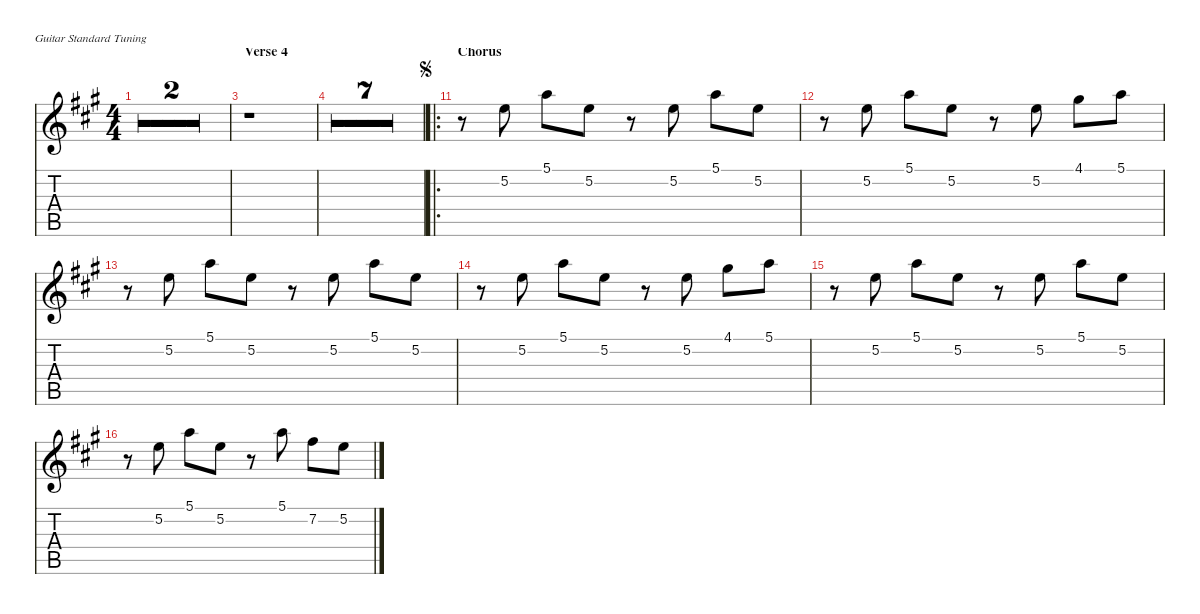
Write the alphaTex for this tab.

\defaultSystemsLayout 4
\hideDynamics
\bracketExtendMode nobrackets
\singleTrackTrackNamePolicy hidden
\multiTrackTrackNamePolicy hidden
\otherSystemsTrackNameOrientation horizontal
\track ("Lead Guitar 2" "E-Gt") {multiBarRest instrument electricguitarclean}
\staff {score tabs}
\tuning (E4 B3 G3 D3 A2 E2)
\ts (4 4)
\tempo 120
\clef g2
\ks a
r.1{dy mf beam Down} |
r.1{beam Down} |
\section ("" "Verse 4")
r.1{beam Down} |
r.1{beam Down} |
r.1{beam Down} |
r.1{beam Down} |
r.1{beam Down} |
r.1{beam Down} |
r.1{beam Down} |
r.1{beam Down} |
\ro
\section ("" "Chorus")
\jump segno
r.8{beam Down} 5.2{acc forcenatural}.8{dy f beam Down} 5.1{acc forcenatural}.8{beam Down} 5.2{acc forcenatural}.8{beam Down} r.8{beam Down} 5.2{acc forcenatural}.8{beam Down} 5.1{acc forcenatural}.8{beam Down} 5.2{acc forcenatural}.8{beam Down} |
r.8{beam Down} 5.2{acc forcenatural}.8{beam Down} 5.1{acc forcenatural}.8{beam Down} 5.2{acc forcenatural}.8{beam Down} r.8{beam Down} 5.2{acc forcenatural}.8{beam Down} 4.1{acc #}.8{beam Down} 5.1{acc forcenatural}.8{beam Down} |
r.8{beam Down} 5.2{acc forcenatural}.8{beam Down} 5.1{acc forcenatural}.8{beam Down} 5.2{acc forcenatural}.8{beam Down} r.8{beam Down} 5.2{acc forcenatural}.8{beam Down} 5.1{acc forcenatural}.8{beam Down} 5.2{acc forcenatural}.8{beam Down} |
r.8{beam Down} 5.2{acc forcenatural}.8{beam Down} 5.1{acc forcenatural}.8{beam Down} 5.2{acc forcenatural}.8{beam Down} r.8{beam Down} 5.2{acc forcenatural}.8{beam Down} 4.1{acc #}.8{beam Down} 5.1{acc forcenatural}.8{beam Down} |
r.8{beam Down} 5.2{acc forcenatural}.8{beam Down} 5.1{acc forcenatural}.8{beam Down} 5.2{acc forcenatural}.8{beam Down} r.8{beam Down} 5.2{acc forcenatural}.8{beam Down} 5.1{acc forcenatural}.8{beam Down} 5.2{acc forcenatural}.8{beam Down} |
r.8{beam Down} 5.2{acc forcenatural}.8{beam Down} 5.1{acc forcenatural}.8{beam Down} 5.2{acc forcenatural}.8{beam Down} r.8{beam Down} 5.1{acc forcenatural}.8{beam Down} 7.2{acc #}.8{beam Down} 5.2{acc forcenatural}.8{beam Down}
